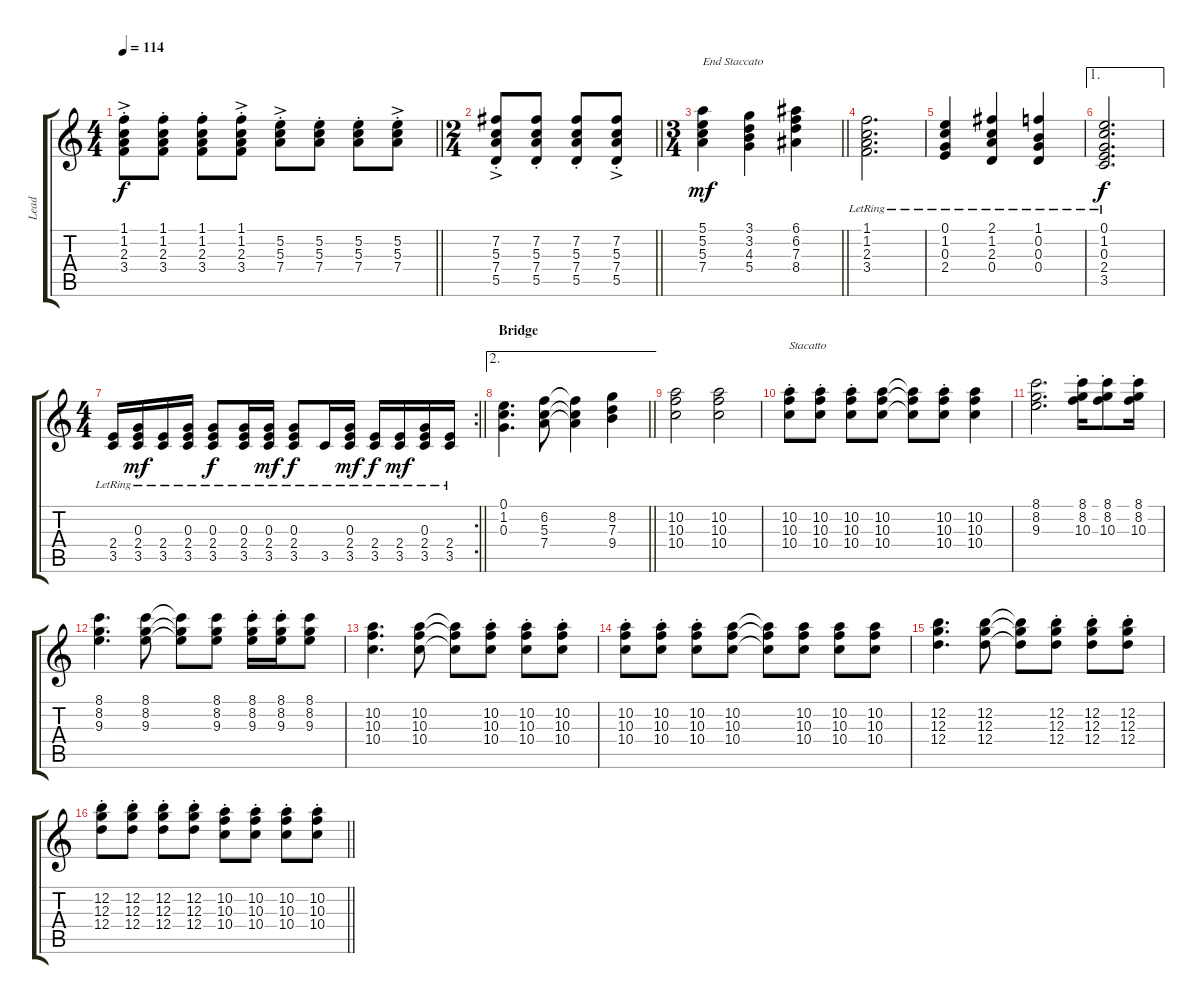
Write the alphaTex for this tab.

\track ("Lead" "Lead") {instrument electricguitarjazz}
\staff {score tabs}
\tuning (E4 B3 G3 D3 A2 E2) {hide}
\ts (4 4)
\tempo 114
\clef g2
\barLineRight lightlight
\ks c
(1.1{st} 1.2{ac st} 2.3{ac st} 3.4{ac st}).8{dy f} (1.1{st} 1.2{st} 2.3{st} 3.4{st}).8 (1.1{st} 1.2{st} 2.3{st} 3.4{st}).8 (1.1{st} 1.2{ac st} 2.3{ac st} 3.4{ac st}).8 (5.2{ac st} 5.3{ac st} 7.4{ac st}).8 (5.2{st} 5.3{st} 7.4{st}).8 (5.2{st} 5.3{st} 7.4{st}).8 (5.2{ac st} 5.3{ac st} 7.4{ac st}).8 |
\ts (2 4)
\barLineRight lightlight
(7.2{st} 5.3{ac st} 7.4{ac st} 5.5{ac st}).8 (7.2{st} 5.3{st} 7.4{st} 5.5{st}).8 (7.2{st} 5.3{st} 7.4{st} 5.5{st}).8 (7.2{st} 5.3{ac st} 7.4{ac st} 5.5{ac st}).8 |
\ts (3 4)
\barLineRight lightlight
(5.1 5.2 5.3 7.4).4{txt "End Staccato" dy mf} (3.1 3.2 4.3 5.4).4 (6.1 6.2 7.3 8.4).4 |
(1.1{lr} 1.2{lr} 2.3{lr} 3.4{lr}).2{d} |
(0.1{lr} 1.2{lr} 0.3{lr} 2.4{lr}).4 (2.1{lr} 1.2{lr} 2.3{lr} 0.4{lr}).4 (1.1{lr} 0.2{lr} 0.3{lr} 0.4{lr}).4 |
\ae 1
(0.1{lr} 1.2{lr} 0.3{lr} 2.4{lr} 3.5{lr}).2{d dy f} |
\rc 2
\ts (4 4)
\barLineRight lightlight
(2.4{lr} 3.5{lr}).16 (0.3{lr} 2.4{lr} 3.5{lr}).16{dy mf} (2.4{lr} 3.5{lr}).16 (0.3{lr} 2.4{lr} 3.5{lr}).16 (0.3{lr} 2.4{lr} 3.5{lr}).8{dy f} (0.3{lr} 2.4{lr} 3.5{lr}).16 (0.3{lr} 2.4{lr} 3.5{lr}).16{dy mf} (0.3{lr} 2.4{lr} 3.5{lr}).8{dy f} 3.5{lr}.16 (0.3{lr} 2.4{lr} 3.5{lr}).16{dy mf} (2.4{lr} 3.5{lr}).16{dy f} (2.4{lr} 3.5{lr}).16{dy mf} (0.3{lr} 2.4{lr} 3.5{lr}).16 (2.4{lr} 3.5{lr}).16 |
\ae 2
\section ("" "Bridge")
\barLineRight lightlight
(0.1 1.2 0.3).4{d} (6.2 5.3 7.4).8 (6.2{t} 5.3{t} 7.4{t}).4 (8.2 7.3 9.4).4 |
(10.2 10.3 10.4).2 (10.2 10.3 10.4).2 |
(10.2{st} 10.3{st} 10.4{st}).8{txt "Stacatto"} (10.2{st} 10.3{st} 10.4{st}).8 (10.2{st} 10.3{st} 10.4{st}).8 (10.2 10.3 10.4).8 (10.2{t} 10.3{t} 10.4{t}).8 (10.2{st} 10.3{st} 10.4{st}).8 (10.2 10.3 10.4).4 |
(8.1 8.2 9.3).2{d} (8.1{st} 8.2{st} 10.3{st}).16 (8.1{st} 8.2{st} 10.3{st}).8 (8.1{st} 8.2{st} 10.3{st}).16 |
(8.1 8.2 9.3).4{d} (8.1 8.2 9.3).8 (8.1{t} 8.2{t} 9.3{t}).8 (8.1 8.2 9.3).8 (8.1{st} 8.2{st} 9.3{st}).16 (8.1{st} 8.2{st} 9.3{st}).16 (8.1 8.2 9.3).8 |
(10.2 10.3 10.4).4{d} (10.2 10.3 10.4).8 (10.2{t} 10.3{t} 10.4{t}).8 (10.2{st} 10.3{st} 10.4{st}).8 (10.2{st} 10.3{st} 10.4{st}).8 (10.2{st} 10.3{st} 10.4{st}).8 |
(10.2{st} 10.3{st} 10.4{st}).8 (10.2{st} 10.3{st} 10.4{st}).8 (10.2{st} 10.3{st} 10.4{st}).8 (10.2 10.3 10.4).8 (10.2{t} 10.3{t} 10.4{t}).8 (10.2 10.3 10.4).8 (10.2 10.3 10.4).8 (10.2 10.3 10.4).8 |
(12.2 12.3 12.4).4{d} (12.2 12.3 12.4).8 (12.2{t} 12.3{t} 12.4{t}).8 (12.2{st} 12.3{st} 12.4{st}).8 (12.2{st} 12.3{st} 12.4{st}).8 (12.2{st} 12.3{st} 12.4{st}).8 |
\barLineRight lightlight
(12.2{st} 12.3{st} 12.4{st}).8 (12.2{st} 12.3{st} 12.4{st}).8 (12.2{st} 12.3{st} 12.4{st}).8 (12.2{st} 12.3{st} 12.4{st}).8 (10.2{st} 10.3{st} 10.4{st}).8 (10.2{st} 10.3{st} 10.4{st}).8 (10.2{st} 10.3{st} 10.4{st}).8 (10.2{st} 10.3{st} 10.4{st}).8
